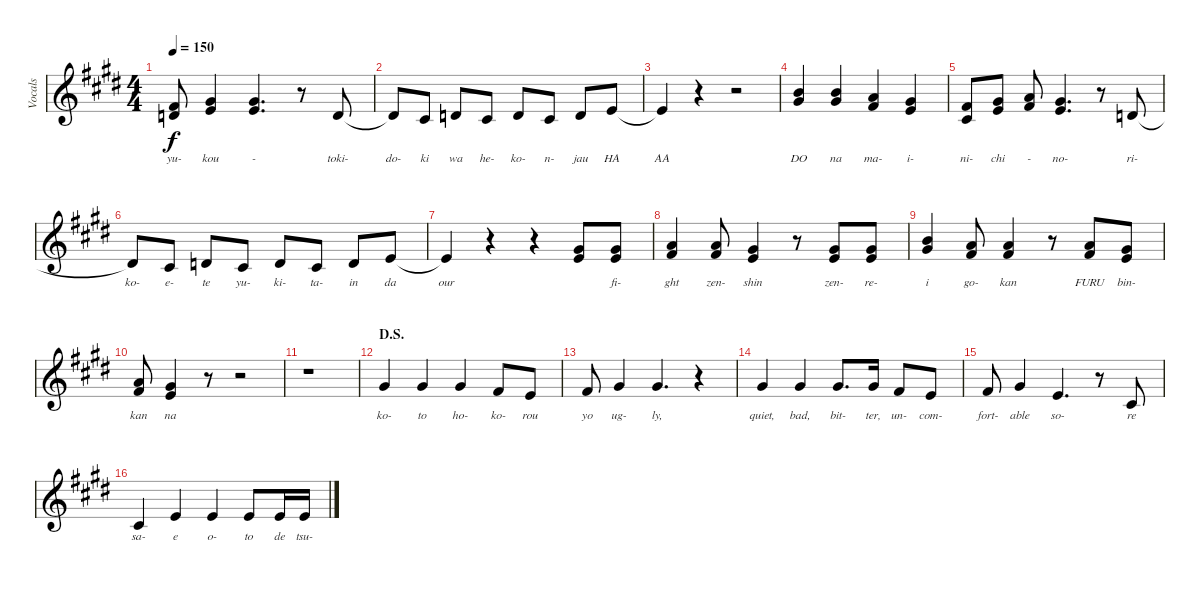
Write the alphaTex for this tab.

\track ("Vocals" "Vocals") {instrument pad4choir}
\staff {score}
\tuning (E4 B3 G3 D3 A2 E2 B1) {hide}
\ts (4 4)
\tempo 150
\clef g2
\ks e
(2.1 3.2).8{lyrics (0 "yu-") lyrics (1 "") lyrics (2 "") lyrics (3 "") lyrics (4 "") dy f} (0.1 9.2).4{lyrics (0 "kou") lyrics (1 "") lyrics (2 "") lyrics (3 "") lyrics (4 "")} (0.1 9.2).4{d lyrics (0 "-") lyrics (1 "") lyrics (2 "") lyrics (3 "") lyrics (4 "")} r.8 3.2.8{lyrics (0 "toki-") lyrics (1 "") lyrics (2 "") lyrics (3 "") lyrics (4 "")} |
3.2{t}.8{lyrics (0 "do-") lyrics (1 "") lyrics (2 "") lyrics (3 "") lyrics (4 "")} 2.2.8{lyrics (0 "ki") lyrics (1 "") lyrics (2 "") lyrics (3 "") lyrics (4 "")} 3.2.8{lyrics (0 "wa") lyrics (1 "") lyrics (2 "") lyrics (3 "") lyrics (4 "")} 2.2.8{lyrics (0 "he-") lyrics (1 "") lyrics (2 "") lyrics (3 "") lyrics (4 "")} 3.2.8{lyrics (0 "ko-") lyrics (1 "") lyrics (2 "") lyrics (3 "") lyrics (4 "")} 2.2.8{lyrics (0 "n-") lyrics (1 "") lyrics (2 "") lyrics (3 "") lyrics (4 "")} 3.2.8{lyrics (0 "jau") lyrics (1 "") lyrics (2 "") lyrics (3 "") lyrics (4 "")} 0.1.8{lyrics (0 "HA") lyrics (1 "") lyrics (2 "") lyrics (3 "") lyrics (4 "")} |
0.1{t}.4{lyrics (0 "AA") lyrics (1 "") lyrics (2 "") lyrics (3 "") lyrics (4 "")} r.4 r.2 |
(4.1 12.2).4{lyrics (0 "DO") lyrics (1 "") lyrics (2 "") lyrics (3 "") lyrics (4 "")} (4.1 12.2).4{lyrics (0 "na") lyrics (1 "") lyrics (2 "") lyrics (3 "") lyrics (4 "")} (2.1 10.2).4{lyrics (0 "ma-") lyrics (1 "") lyrics (2 "") lyrics (3 "") lyrics (4 "")} (0.1 9.2).4{lyrics (0 "i-") lyrics (1 "") lyrics (2 "") lyrics (3 "") lyrics (4 "")} |
(2.1 2.2).8{lyrics (0 "ni-") lyrics (1 "") lyrics (2 "") lyrics (3 "") lyrics (4 "")} (0.1 9.2).8{lyrics (0 "chi") lyrics (1 "") lyrics (2 "") lyrics (3 "") lyrics (4 "")} (2.1 10.2).8{lyrics (0 "-") lyrics (1 "") lyrics (2 "") lyrics (3 "") lyrics (4 "")} (0.1 9.2).4{d lyrics (0 "no-") lyrics (1 "") lyrics (2 "") lyrics (3 "") lyrics (4 "")} r.8 3.2.8{lyrics (0 "ri-") lyrics (1 "") lyrics (2 "") lyrics (3 "") lyrics (4 "")} |
3.2{t}.8{lyrics (0 "ko-") lyrics (1 "") lyrics (2 "") lyrics (3 "") lyrics (4 "")} 2.2.8{lyrics (0 "e-") lyrics (1 "") lyrics (2 "") lyrics (3 "") lyrics (4 "")} 3.2.8{lyrics (0 "te") lyrics (1 "") lyrics (2 "") lyrics (3 "") lyrics (4 "")} 2.2.8{lyrics (0 "yu-") lyrics (1 "") lyrics (2 "") lyrics (3 "") lyrics (4 "")} 3.2.8{lyrics (0 "ki-") lyrics (1 "") lyrics (2 "") lyrics (3 "") lyrics (4 "")} 2.2.8{lyrics (0 "ta-") lyrics (1 "") lyrics (2 "") lyrics (3 "") lyrics (4 "")} 3.2.8{lyrics (0 "in") lyrics (1 "") lyrics (2 "") lyrics (3 "") lyrics (4 "")} 0.1.8{lyrics (0 "da") lyrics (1 "") lyrics (2 "") lyrics (3 "") lyrics (4 "")} |
0.1{t}.4{lyrics (0 "our") lyrics (1 "") lyrics (2 "") lyrics (3 "") lyrics (4 "")} r.4 r.4 (0.1 9.2).8{lyrics (0 "") lyrics (1 "") lyrics (2 "") lyrics (3 "") lyrics (4 "")} (0.1 9.2).8{lyrics (0 "fi-") lyrics (1 "") lyrics (2 "") lyrics (3 "") lyrics (4 "")} |
(2.1 10.2).4{lyrics (0 "ght") lyrics (1 "") lyrics (2 "") lyrics (3 "") lyrics (4 "")} (2.1 10.2).8{lyrics (0 "zen-") lyrics (1 "") lyrics (2 "") lyrics (3 "") lyrics (4 "")} (0.1 9.2).4{lyrics (0 "shin") lyrics (1 "") lyrics (2 "") lyrics (3 "") lyrics (4 "")} r.8 (0.1 9.2).8{lyrics (0 "zen-") lyrics (1 "") lyrics (2 "") lyrics (3 "") lyrics (4 "")} (0.1 9.2).8{lyrics (0 "re-") lyrics (1 "") lyrics (2 "") lyrics (3 "") lyrics (4 "")} |
(4.1 12.2).4{lyrics (0 "i") lyrics (1 "") lyrics (2 "") lyrics (3 "") lyrics (4 "")} (2.1 10.2).8{lyrics (0 "go-") lyrics (1 "") lyrics (2 "") lyrics (3 "") lyrics (4 "")} (2.1 10.2).4{lyrics (0 "kan") lyrics (1 "") lyrics (2 "") lyrics (3 "") lyrics (4 "")} r.8 (2.1 10.2).8{lyrics (0 "FURU") lyrics (1 "") lyrics (2 "") lyrics (3 "") lyrics (4 "")} (0.1 9.2).8{lyrics (0 "bin-") lyrics (1 "") lyrics (2 "") lyrics (3 "") lyrics (4 "")} |
(2.1 10.2).8{lyrics (0 "kan") lyrics (1 "") lyrics (2 "") lyrics (3 "") lyrics (4 "")} (0.1 9.2).4{lyrics (0 "na") lyrics (1 "") lyrics (2 "") lyrics (3 "") lyrics (4 "")} r.8 r.2 |
r.1 |
\section ("" "D.S.")
4.1.4{lyrics (0 "ko-") lyrics (1 "") lyrics (2 "") lyrics (3 "") lyrics (4 "")} 4.1.4{lyrics (0 "to") lyrics (1 "") lyrics (2 "") lyrics (3 "") lyrics (4 "")} 4.1.4{lyrics (0 "ho-") lyrics (1 "") lyrics (2 "") lyrics (3 "") lyrics (4 "")} 2.1.8{lyrics (0 "ko-") lyrics (1 "") lyrics (2 "") lyrics (3 "") lyrics (4 "")} 0.1.8{lyrics (0 "rou") lyrics (1 "") lyrics (2 "") lyrics (3 "") lyrics (4 "")} |
2.1.8{lyrics (0 "yo") lyrics (1 "") lyrics (2 "") lyrics (3 "") lyrics (4 "")} 4.1.4{lyrics (0 "ug-") lyrics (1 "") lyrics (2 "") lyrics (3 "") lyrics (4 "")} 4.1.4{d lyrics (0 "ly,") lyrics (1 "") lyrics (2 "") lyrics (3 "") lyrics (4 "")} r.4 |
4.1.4{lyrics (0 "quiet,") lyrics (1 "") lyrics (2 "") lyrics (3 "") lyrics (4 "")} 4.1.4{lyrics (0 "bad,") lyrics (1 "") lyrics (2 "") lyrics (3 "") lyrics (4 "")} 4.1.8{d lyrics (0 "bit-") lyrics (1 "") lyrics (2 "") lyrics (3 "") lyrics (4 "")} 4.1.16{lyrics (0 "ter,") lyrics (1 "") lyrics (2 "") lyrics (3 "") lyrics (4 "")} 2.1.8{lyrics (0 "un-") lyrics (1 "") lyrics (2 "") lyrics (3 "") lyrics (4 "")} 0.1.8{lyrics (0 "com-") lyrics (1 "") lyrics (2 "") lyrics (3 "") lyrics (4 "")} |
2.1.8{lyrics (0 "fort-") lyrics (1 "") lyrics (2 "") lyrics (3 "") lyrics (4 "")} 4.1.4{lyrics (0 "able") lyrics (1 "") lyrics (2 "") lyrics (3 "") lyrics (4 "")} 0.1.4{d lyrics (0 "so-") lyrics (1 "") lyrics (2 "") lyrics (3 "") lyrics (4 "")} r.8 2.2.8{lyrics (0 "re") lyrics (1 "") lyrics (2 "") lyrics (3 "") lyrics (4 "")} |
2.2.4{lyrics (0 "sa-") lyrics (1 "") lyrics (2 "") lyrics (3 "") lyrics (4 "")} 0.1.4{lyrics (0 "e") lyrics (1 "") lyrics (2 "") lyrics (3 "") lyrics (4 "")} 0.1.4{lyrics (0 "o-") lyrics (1 "") lyrics (2 "") lyrics (3 "") lyrics (4 "")} 0.1.8{lyrics (0 "to") lyrics (1 "") lyrics (2 "") lyrics (3 "") lyrics (4 "")} 0.1.16{lyrics (0 "de") lyrics (1 "") lyrics (2 "") lyrics (3 "") lyrics (4 "")} 0.1.16{lyrics (0 "tsu-") lyrics (1 "") lyrics (2 "") lyrics (3 "") lyrics (4 "")}
